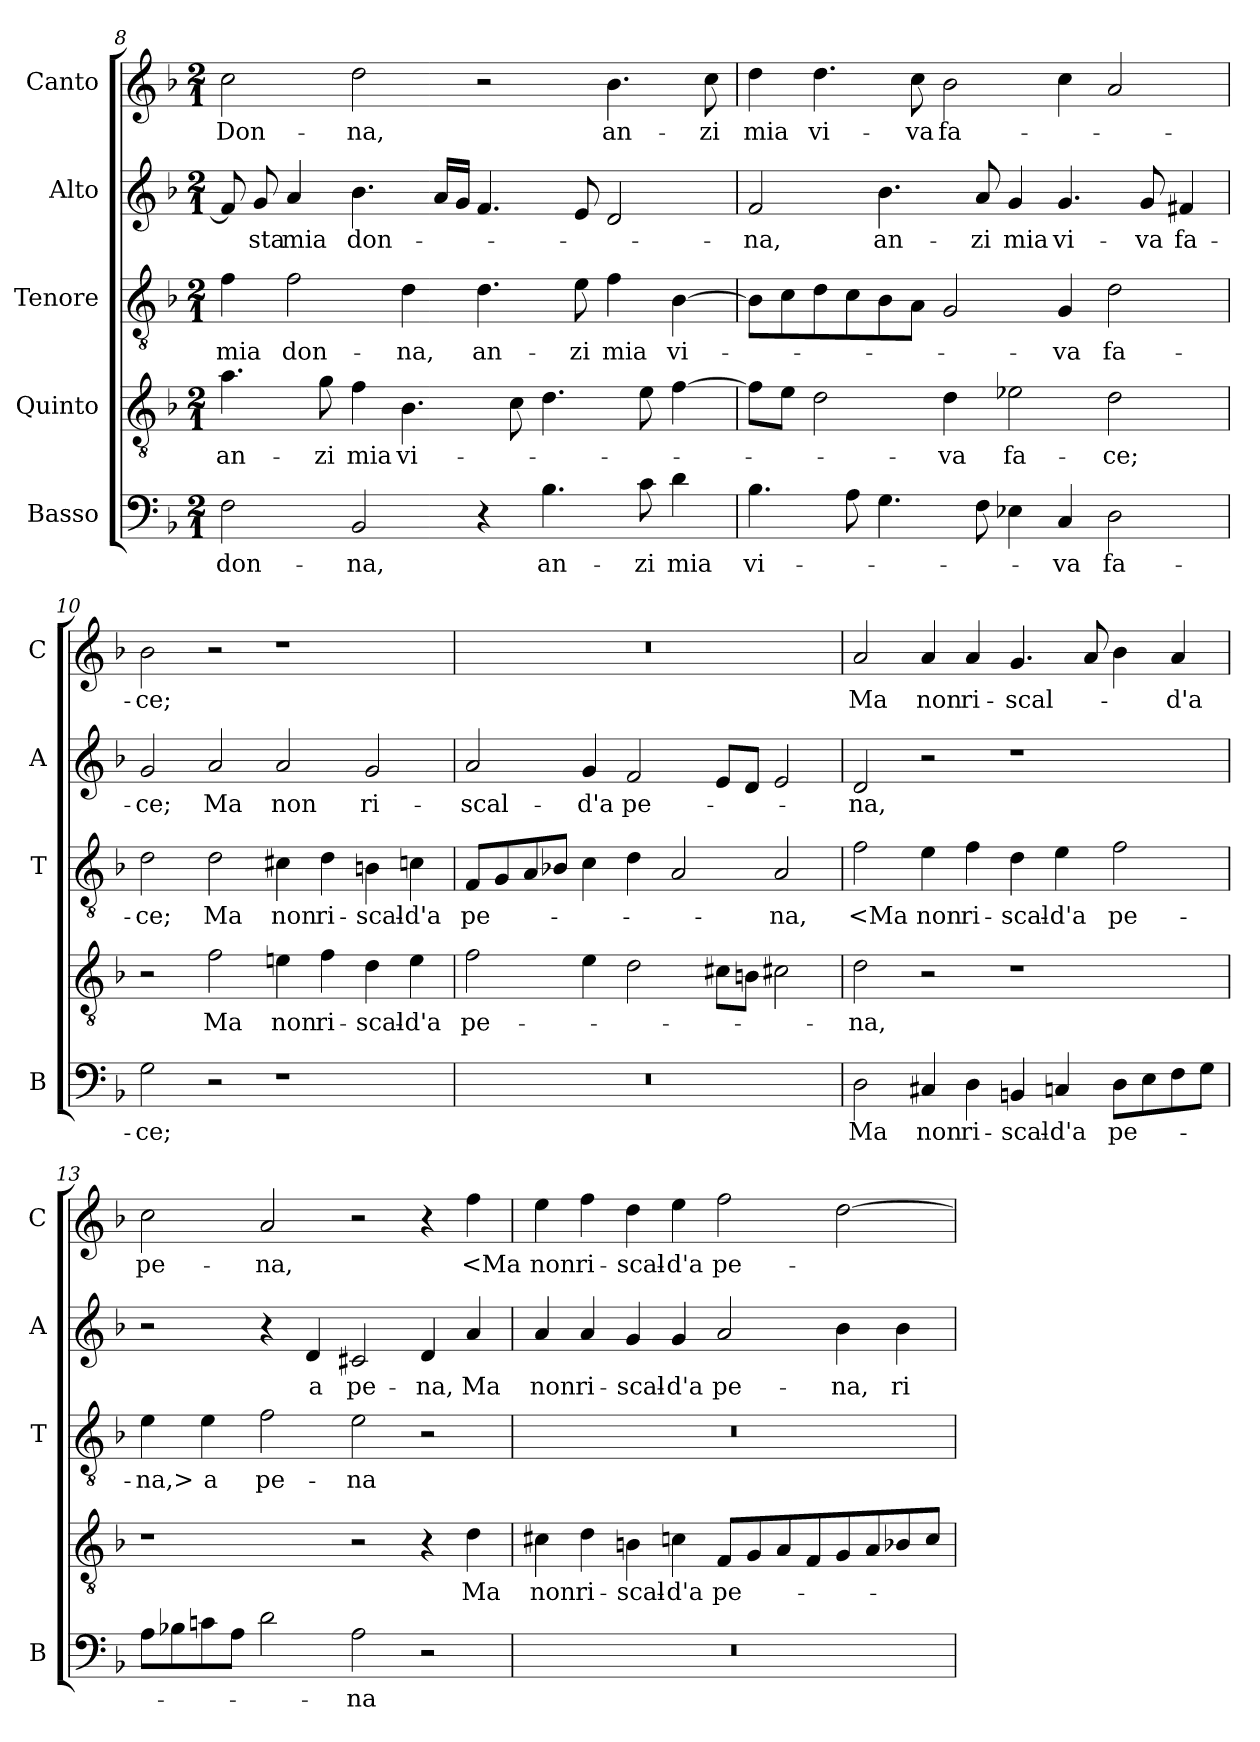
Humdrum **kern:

**kern	**text	**kern	**text	**kern	**text	**kern	**text	**kern	**text
*part5	*part5	*part4	*part4	*part3	*part3	*part2	*part2	*part1	*part1
*staff5	*staff5	*staff4	*staff4	*staff3	*staff3	*staff2	*staff2	*staff1	*staff1
*I"Basso	*	*I"Quinto	*	*I"Tenore	*	*I"Alto	*	*I"Canto	*
*I'B	*	*	*	*I'T	*	*I'A	*	*I'C	*
*clefF4	*	*clefGv2	*	*clefGv2	*	*clefG2	*	*clefG2	*
*k[b-]	*	*k[b-]	*	*k[b-]	*	*k[b-]	*	*k[b-]	*
*F:	*	*F:	*	*F:	*	*F:	*	*F:	*
*M2/1	*	*M2/1	*	*M2/1	*	*M2/1	*	*M2/1	*
=8	=8	=8	=8	=8	=8	=8	=8	=8	=8
2F	don-	4.a	an-	4f	mia	8f]	.	2cc	Don-
.	.	.	.	.	.	8g	-sta	.	.
.	.	.	.	2f	don-	4a	mia	.	.
.	.	8g	-zi	.	.	.	.	.	.
2BB-	-na,	4f	mia	.	.	4.b-	don-	2dd	-na,
.	.	4.B-	vi-	4d	-na,	.	.	.	.
.	.	.	.	.	.	16aLL	.	.	.
.	.	.	.	.	.	16gJJ	.	.	.
4r	.	.	.	4.d	an-	4.f	.	2r	.
.	.	8c	.	.	.	.	.	.	.
4.B-	an-	4.d	.	.	.	.	.	.	.
.	.	.	.	8e	-zi	8e	.	.	.
.	.	.	.	4f	mia	2d	.	4.b-	an-
8c	-zi	8e	.	.	.	.	.	.	.
4d	mia	[4f	.	[4B-	vi-	.	.	.	.
.	.	.	.	.	.	.	.	8cc	-zi
=9	=9	=9	=9	=9	=9	=9	=9	=9	=9
4.B-	vi-	8fL]	.	8B-L]	.	2f	-na,	4dd	mia
.	.	8eJ	.	8c	.	.	.	.	.
.	.	2d	.	8d	.	.	.	4.dd	vi-
8A	.	.	.	8c	.	.	.	.	.
4.G	.	.	.	8B-	.	4.b-	an-	.	.
.	.	.	.	8AJ	.	.	.	8cc	-va
.	.	4d	-va	2G	.	.	.	2b-	fa-
8F	.	.	.	.	.	8a	-zi	.	.
4E-X	.	2e-X	fa-	.	.	4g	mia	.	.
4C	-va	.	.	4G	-va	4.g	vi-	4cc	.
2D	fa-	2d	-ce;	2d	fa-	.	.	2a	.
.	.	.	.	.	.	8g	-va	.	.
.	.	.	.	.	.	4f#X	fa-	.	.
=10	=10	=10	=10	=10	=10	=10	=10	=10	=10
2G	-ce;	2r	.	2d	-ce;	2g	-ce;	2b-	-ce;
2r	.	2f	Ma	2d	Ma	2a	Ma	2r	.
1r	.	4en	non	4c#X	non	2a	non	1r	.
.	.	4f	ri-	4d	ri-	.	.	.	.
.	.	4d	-scal-	4Bn	-scal-	2g	ri-	.	.
.	.	4e	-d'a	4cn	-d'a	.	.	.	.
=11	=11	=11	=11	=11	=11	=11	=11	=11	=11
0r	.	2f	pe-	8FL	pe-	2a	-scal-	0r	.
.	.	.	.	8G	.	.	.	.	.
.	.	.	.	8A	.	.	.	.	.
.	.	.	.	8B-XJ	.	.	.	.	.
.	.	4e	.	4c	.	4g	-d'a	.	.
.	.	2d	.	4d	.	2f	pe-	.	.
.	.	.	.	2A	.	.	.	.	.
.	.	8c#XL	.	.	.	8eL	.	.	.
.	.	8BnJ	.	.	.	8dJ	.	.	.
.	.	2c#X	.	2A	-na,	2e	.	.	.
=12	=12	=12	=12	=12	=12	=12	=12	=12	=12
2D	Ma	2d	-na,	2f	<Ma	2d	-na,	2a	Ma
4C#X	non	2r	.	4e	non	2r	.	4a	non
4D	ri-	.	.	4f	ri-	.	.	4a	ri-
4BBn	-scal-	1r	.	4d	-scal-	1r	.	4.g	-scal-
4Cn	-d'a	.	.	4e	-d'a	.	.	.	.
.	.	.	.	.	.	.	.	8a	.
8DL	pe-	.	.	2f	pe-	.	.	4b-	.
8E	.	.	.	.	.	.	.	.	.
8F	.	.	.	.	.	.	.	4a	-d'a
8GJ	.	.	.	.	.	.	.	.	.
=13	=13	=13	=13	=13	=13	=13	=13	=13	=13
8AL	.	1r	.	4e	-na,>	2r	.	2cc	pe-
8B-X	.	.	.	.	.	.	.	.	.
8cn	.	.	.	4e	a	.	.	.	.
8AJ	.	.	.	.	.	.	.	.	.
2d	.	.	.	2f	pe-	4r	.	2a	-na,
.	.	.	.	.	.	4d	a	.	.
2A	-na	2r	.	2e	-na	2c#X	pe-	2r	.
2r	.	4r	.	2r	.	4d	-na,	4r	.
.	.	4d	Ma	.	.	4a	Ma	4ff	<Ma
=14	=14	=14	=14	=14	=14	=14	=14	=14	=14
0r	.	4c#X	non	0r	.	4a	non	4ee	non
.	.	4d	ri-	.	.	4a	ri-	4ff	ri-
.	.	4Bn	-scal-	.	.	4g	-scal-	4dd	-scal-
.	.	4cn	-d'a	.	.	4g	-d'a	4ee	-d'a
.	.	8FL	pe-	.	.	2a	pe-	2ff	pe-
.	.	8G	.	.	.	.	.	.	.
.	.	8A	.	.	.	.	.	.	.
.	.	8F	.	.	.	.	.	.	.
.	.	8G	.	.	.	4b-	-na,	[2dd	.
.	.	8A	.	.	.	.	.	.	.
.	.	8B-X	.	.	.	4b-	ri-	.	.
.	.	8cJ	.	.	.	.	.	.	.
=	=	=	=	=	=	=	=	=	=
*-	*-	*-	*-	*-	*-	*-	*-	*-	*-
